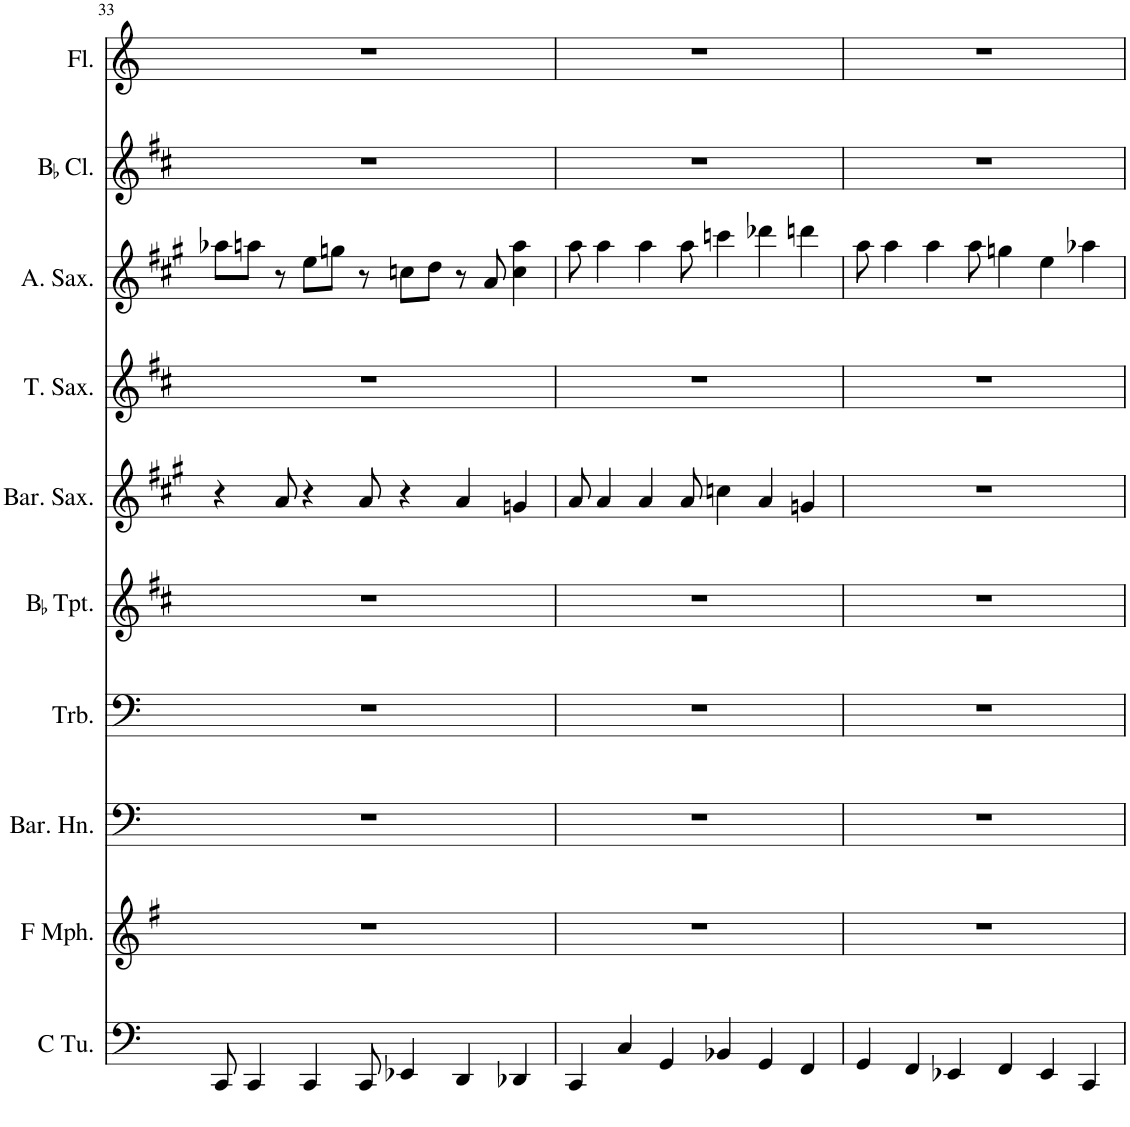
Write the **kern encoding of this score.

**kern	**kern	**kern	**kern	**kern	**kern	**kern	**kern	**kern	**kern
*part10	*part9	*part8	*part7	*part6	*part5	*part4	*part3	*part2	*part1
*staff10	*staff9	*staff8	*staff7	*staff6	*staff5	*staff4	*staff3	*staff2	*staff1
*I"C Tuba	*I"F Mellophone	*I"Baritone Horn	*I"Trombone	*I"BaccidentalFlat Trumpet	*I"Baritone Saxophone	*I"Tenor Saxophone	*I"Alto Saxophone	*I"BaccidentalFlat Clarinet	*I"Flute
*I'C Tu.	*I'F Mph.	*I'Bar. Hn.	*I'Trb.	*I'BaccidentalFlat Tpt.	*I'Bar. Sax.	*I'T. Sax.	*I'A. Sax.	*I'BaccidentalFlat Cl.	*I'Fl.
!!LO:PB:g=z
*clefF4	*clefG2	*clefF4	*clefF4	*clefG2	*clefG2	*clefG2	*clefG2	*clefG2	*clefG2
*	*Trd4c7	*Trd4c7	*	*Trd1c2	*Trd12c21	*Trd8c14	*Trd5c9	*Trd1c2	*
*k[]	*k[f#]	*k[]	*k[]	*k[f#c#]	*k[f#c#g#]	*k[f#c#]	*k[f#c#g#]	*k[f#c#]	*k[]
*M6/4	*M6/4	*M6/4	*M6/4	*M6/4	*M6/4	*M6/4	*M6/4	*M6/4	*M6/4
=33	=33	=33	=33	=33	=33	=33	=33	=33	=33
8CC/	1.r	1.r	1.r	1.r	4r	1.r	8aa-X\L	1.r	1.r
4CC/	.	.	.	.	.	.	8aan\J	.	.
.	.	.	.	.	8a/	.	8r	.	.
4CC/	.	.	.	.	4r	.	8ee\L	.	.
.	.	.	.	.	.	.	8ggn\J	.	.
8CC/	.	.	.	.	8a/	.	8r	.	.
4EE-X/	.	.	.	.	4r	.	8ccn\L	.	.
.	.	.	.	.	.	.	8dd\J	.	.
4DD/	.	.	.	.	4a/	.	8r	.	.
.	.	.	.	.	.	.	8a/	.	.
4DD-X/	.	.	.	.	4gn/	.	4cc\ 4aa\	.	.
=34	=34	=34	=34	=34	=34	=34	=34	=34	=34
4CC/	1.r	1.r	1.r	1.r	8a/	1.r	8aa\	1.r	1.r
.	.	.	.	.	4a/	.	4aa\	.	.
4C/	.	.	.	.	.	.	.	.	.
.	.	.	.	.	4a/	.	4aa\	.	.
4GG/	.	.	.	.	.	.	.	.	.
.	.	.	.	.	8a/	.	8aa\	.	.
4BB-X/	.	.	.	.	4ccn\	.	4cccn\	.	.
4GG/	.	.	.	.	4a/	.	4ddd-X\	.	.
4FF/	.	.	.	.	4gn/	.	4dddn\	.	.
=35	=35	=35	=35	=35	=35	=35	=35	=35	=35
4GG/	1.r	1.r	1.r	1.r	1.r	1.r	8aa\	1.r	1.r
.	.	.	.	.	.	.	4aa\	.	.
4FF/	.	.	.	.	.	.	.	.	.
.	.	.	.	.	.	.	4aa\	.	.
4EE-X/	.	.	.	.	.	.	.	.	.
.	.	.	.	.	.	.	8aa\	.	.
4FF/	.	.	.	.	.	.	4ggn\	.	.
4EE-/	.	.	.	.	.	.	4ee\	.	.
4CC/	.	.	.	.	.	.	4aa-X\	.	.
=	=	=	=	=	=	=	=	=	=
*-	*-	*-	*-	*-	*-	*-	*-	*-	*-
